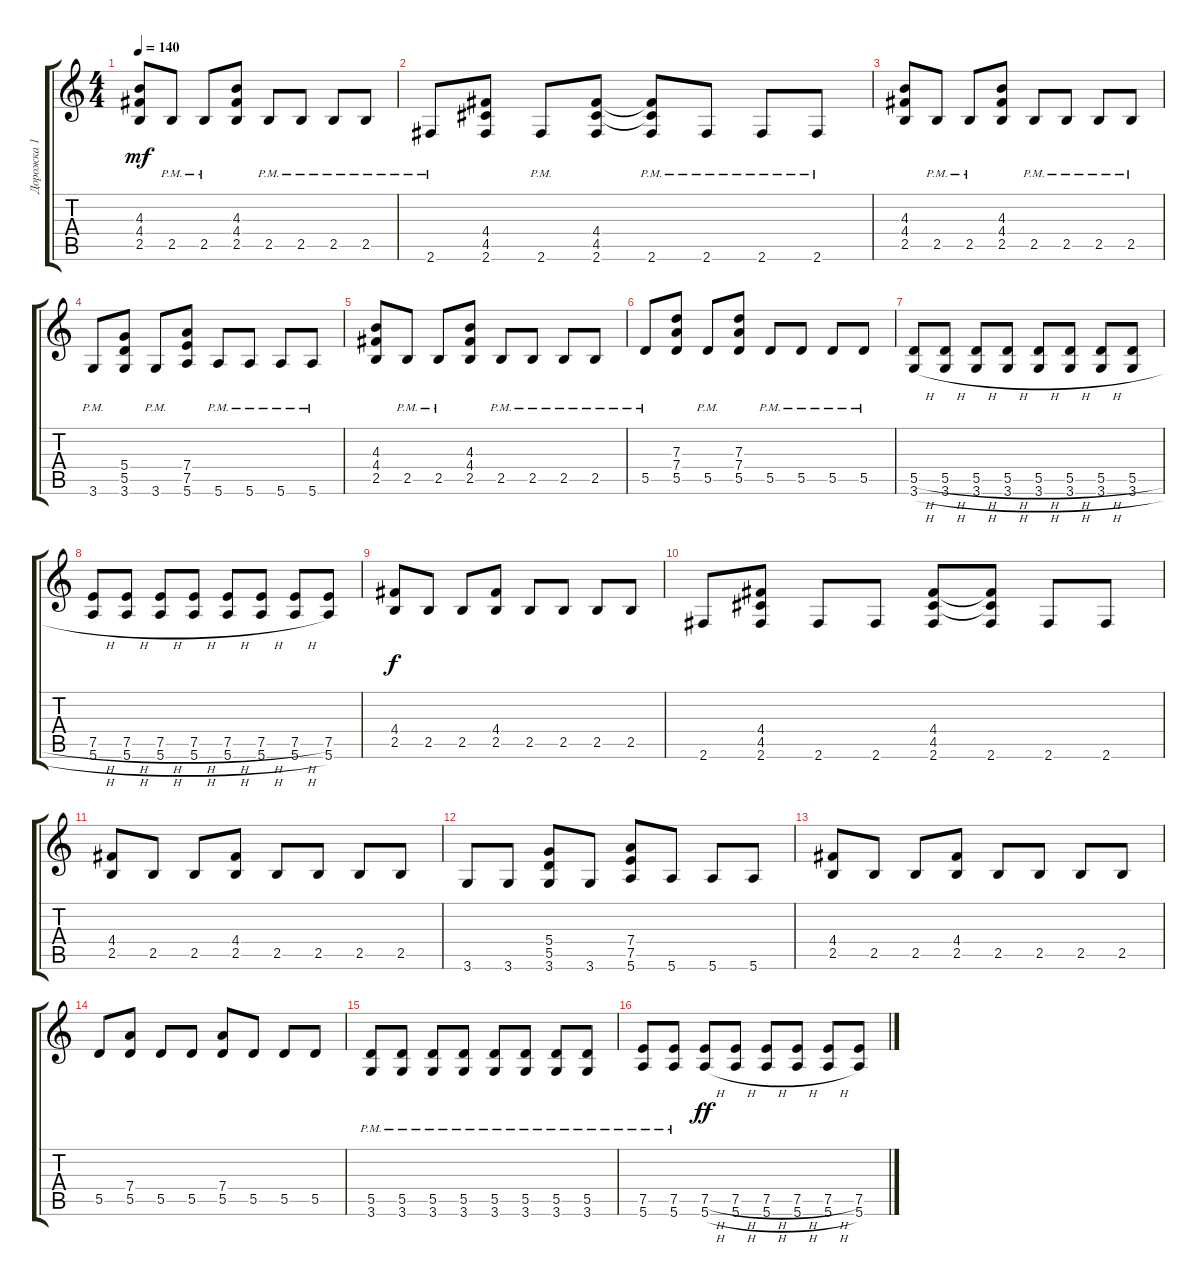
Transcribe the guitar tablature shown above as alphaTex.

\track ("Дорожка 1" "Дорожка 1") {instrument acousticguitarsteel}
\staff {score tabs}
\tuning (E4 B3 G3 D3 A2 E2) {hide}
\ts (4 4)
\tempo 140
\clef g2
\ks c
(4.3 4.4 2.5).8{dy mf} 2.5{pm}.8 2.5{pm}.8 (4.3 4.4 2.5).8 2.5{pm}.8 2.5{pm}.8 2.5{pm}.8 2.5{pm}.8 |
2.6{pm}.8 (4.4 4.5 2.6).8 2.6{pm}.8 (4.4 4.5 2.6).8 (4.4{t} 4.5{t} 2.6{pm}).8 2.6{pm}.8 2.6{pm}.8 2.6{pm}.8 |
(4.3 4.4 2.5).8 2.5{pm}.8 2.5{pm}.8 (4.3 4.4 2.5).8 2.5{pm}.8 2.5{pm}.8 2.5{pm}.8 2.5{pm}.8 |
3.6{pm}.8 (5.4 5.5 3.6).8 3.6{pm}.8 (7.4 7.5 5.6).8 5.6{pm}.8 5.6{pm}.8 5.6{pm}.8 5.6{pm}.8 |
(4.3 4.4 2.5).8 2.5{pm}.8 2.5{pm}.8 (4.3 4.4 2.5).8 2.5{pm}.8 2.5{pm}.8 2.5{pm}.8 2.5{pm}.8 |
5.5{pm}.8 (7.3 7.4 5.5).8 5.5{pm}.8 (7.3 7.4 5.5).8 5.5{pm}.8 5.5{pm}.8 5.5{pm}.8 5.5{pm}.8 |
(5.5{h} 3.6{h}).8{instrument distortionguitar} (5.5{h} 3.6{h}).8 (5.5{h} 3.6{h}).8 (5.5{h} 3.6{h}).8 (5.5{h} 3.6{h}).8 (5.5{h} 3.6{h}).8 (5.5{h} 3.6{h}).8 (5.5{h} 3.6{h}).8 |
(7.5{h} 5.6{h}).8 (7.5{h} 5.6{h}).8 (7.5{h} 5.6{h}).8 (7.5{h} 5.6{h}).8 (7.5{h} 5.6{h}).8 (7.5{h} 5.6{h}).8 (7.5{h} 5.6{h}).8 (7.5 5.6).8 |
(4.4 2.5).8{dy f} 2.5.8 2.5.8 (4.4 2.5).8 2.5.8 2.5.8 2.5.8 2.5.8 |
2.6.8 (4.4 4.5 2.6).8 2.6.8 2.6.8 (4.4 4.5 2.6).8 (4.4{t} 4.5{t} 2.6).8 2.6.8 2.6.8 |
(4.4 2.5).8 2.5.8 2.5.8 (4.4 2.5).8 2.5.8 2.5.8 2.5.8 2.5.8 |
3.6.8 3.6.8 (5.4 5.5 3.6).8 3.6.8 (7.4 7.5 5.6).8 5.6.8 5.6.8 5.6.8 |
(4.4 2.5).8 2.5.8 2.5.8 (4.4 2.5).8 2.5.8 2.5.8 2.5.8 2.5.8 |
5.5.8 (7.4 5.5).8 5.5.8 5.5.8 (7.4 5.5).8 5.5.8 5.5.8 5.5.8 |
(5.5{pm} 3.6{pm}).8 (5.5{pm} 3.6{pm}).8 (5.5{pm} 3.6{pm}).8 (5.5{pm} 3.6{pm}).8 (5.5{pm} 3.6{pm}).8 (5.5{pm} 3.6{pm}).8 (5.5{pm} 3.6{pm}).8 (5.5{pm} 3.6{pm}).8 |
(7.5{pm} 5.6{pm}).8{beam Up} (7.5{pm} 5.6{pm}).8{beam Up} (7.5{h} 5.6{h}).8{dy ff} (7.5{h} 5.6{h}).8 (7.5{h} 5.6{h}).8 (7.5{h} 5.6{h}).8 (7.5{h} 5.6{h}).8 (7.5 5.6).8
